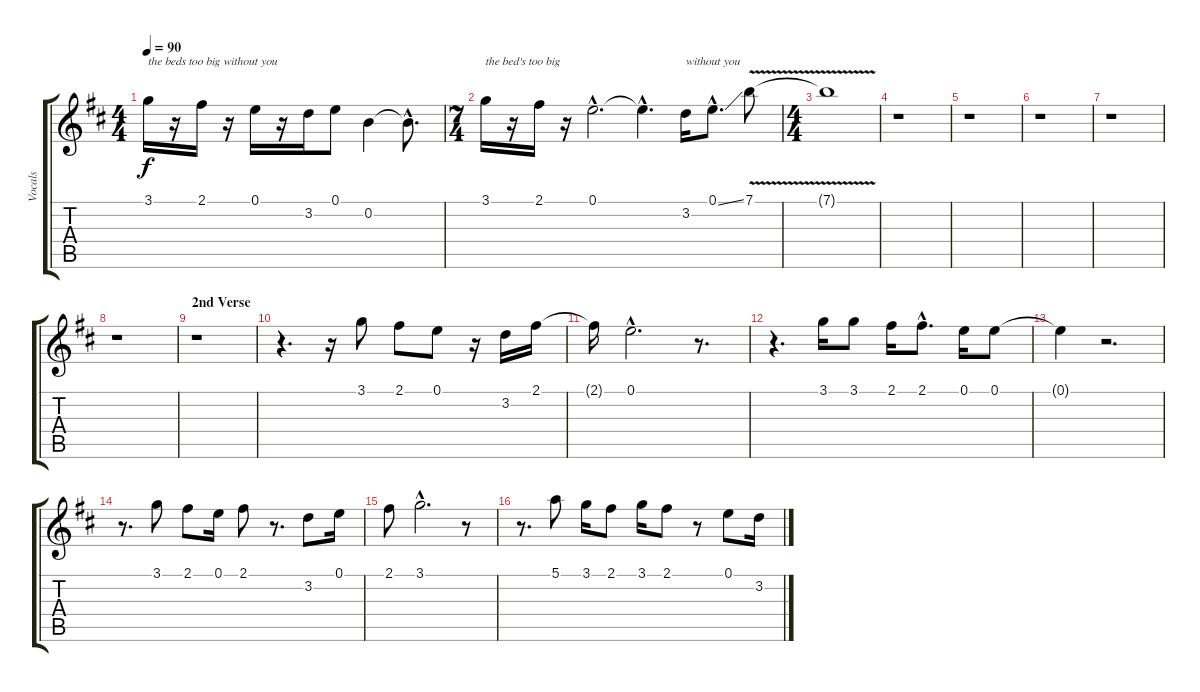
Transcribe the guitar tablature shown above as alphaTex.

\track ("Vocals" "Vocals") {instrument electricguitarjazz}
\staff {score tabs}
\tuning (E4 B3 G3 D3 A2 E2) {hide}
\ts (4 4)
\tempo 90
\clef g2
\ks bminor
3.1.16{txt "the beds too big without you" dy f} r.16 2.1.16 r.16 0.1.16 r.16 3.2.16 0.1.8 0.2.4 0.2{hac t}.8{d} |
\ts (7 4)
3.1.16{txt "the bed's too big"} r.16 2.1.16 r.16 0.1{hac}.2{d} 0.1{hac t}.4{d} 3.2.16{txt "without you"} 0.1{ss hac}.8{d} 7.1{v}.8 |
\ts (4 4)
7.1{t}.1 |
r.1 |
r.1 |
r.1 |
r.1 |
r.1 |
\section ("" "2nd Verse")
r.1 |
r.4{d} r.16 3.1.8 2.1.8 0.1.8 r.16 3.2.16 2.1.16 |
2.1{t}.16 0.1{hac}.2{d} r.8{d} |
r.4{d} 3.1.16 3.1.8 2.1.16 2.1{hac}.8{d} 0.1.16 0.1.8 |
0.1{t}.4 r.2{d} |
r.8{d} 3.1.8 2.1.8 0.1.16 2.1.8 r.8{d} 3.2.8 0.1.16 |
2.1.8 3.1{hac}.2{d} r.8 |
r.8{d} 5.1.8 3.1.16 2.1.8 3.1.16 2.1.8 r.8 0.1.8 3.2.16
